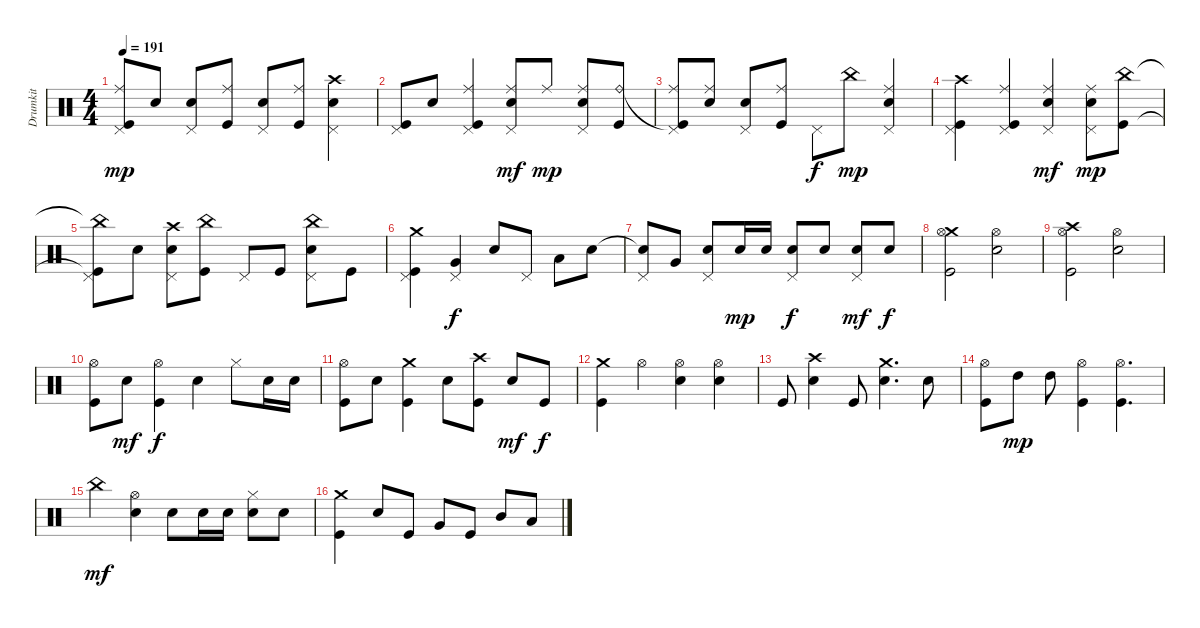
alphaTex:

\track ("Drumkit" "Drumkit") {instrument percussion}
\staff {score}
\articulation defaults
\ts (4 4)
\tempo 191
\clef neutral
\ks c
("Pedal Hi-Hat (hit)" "Kick (hit)"{t} "Ride (middle)").8{dy mp} "Snare (hit) 2".8 ("Pedal Hi-Hat (hit)" "Snare (hit) 2").8 ("Kick (hit)" "Ride (middle)").8 ("Pedal Hi-Hat (hit)" "Snare (hit) 2").8 ("Kick (hit)" "Ride (middle)").8 ("Pedal Hi-Hat (hit)" "Snare (hit) 2" "Crash high (hit)").4 |
("Pedal Hi-Hat (hit)" "Kick (hit)").8 "Snare (hit) 2".8 ("Pedal Hi-Hat (hit)" "Kick (hit)" "Ride (middle)").4 ("Pedal Hi-Hat (hit)" "Snare (hit) 2" "Ride (middle)").8{dy mf} "Ride (middle)".8{dy mp} ("Pedal Hi-Hat (hit)" "Snare (hit) 2" "Ride (middle)").8 ("Kick (hit)" "Ride (bell)").8 |
("Pedal Hi-Hat (hit)" "Kick (hit)"{t} "Ride (middle)").8 ("Snare (hit) 2" "Ride (middle)").8 ("Pedal Hi-Hat (hit)" "Snare (hit) 2").8 ("Kick (hit)" "Ride (middle)").8 "Pedal Hi-Hat (hit)".8{dy f} "China (hit)".8{dy mp} ("Pedal Hi-Hat (hit)" "Snare (hit) 2" "Ride (middle)").4 |
("Pedal Hi-Hat (hit)" "Kick (hit)" "Crash high (hit)").4 ("Pedal Hi-Hat (hit)" "Kick (hit)" "Ride (middle)").4 ("Pedal Hi-Hat (hit)" "Snare (hit) 2" "Ride (middle)").4{dy mf} ("Pedal Hi-Hat (hit)" "Snare (hit) 2" "Ride (middle)").8{dy mp} ("Kick (hit)" "China (hit)").8 |
("Kick (hit)"{t} "China (hit)"{t} "Pedal Hi-Hat (hit)").8 "Snare (hit) 2".8 ("Snare (hit) 2" "Crash high (hit)" "Pedal Hi-Hat (hit)").8 ("Kick (hit)" "China (hit)").8 "Pedal Hi-Hat (hit)".8 "Kick (hit)".8 ("Snare (hit) 2" "China (hit)" "Pedal Hi-Hat (hit)").8 "Kick (hit)".8 |
("Kick (hit)" "Crash medium (hit)" "Pedal Hi-Hat (hit)").4 ("Pedal Hi-Hat (hit)" "Very Low Tom (hit)").4{dy f} "Snare (hit) 2".8 "Pedal Hi-Hat (hit)".8 "Low Tom (hit)".8 "Snare (hit) 2".8 |
("Snare (hit) 2"{t} "Pedal Hi-Hat (hit)").8 "Very Low Tom (hit)".8 ("Snare (hit) 2" "Pedal Hi-Hat (hit)").8 "Snare (hit) 2".16{dy mp} "Snare (hit) 2".16 ("Snare (hit) 2" "Pedal Hi-Hat (hit)").8{dy f} "Snare (hit) 2".8 ("Snare (hit) 2" "Pedal Hi-Hat (hit)").8{dy mf} "Snare (hit) 2".8{dy f} |
("Kick (hit)" "Crash medium (hit)" "Hi-Hat (open)").2 ("Snare (hit) 2" "Hi-Hat (open)").2 |
("Kick (hit)" "Crash high (hit)" "Hi-Hat (open)").2 ("Snare (hit) 2" "Hi-Hat (open)").2 |
("Kick (hit)" "Hi-Hat (open)").8 "Snare (hit) 2".8{dy mf} ("Kick (hit)" "Hi-Hat (open)").4{dy f} "Snare (hit) 2".4 "Hi-Hat (closed)".8 "Snare (hit) 2".16 "Snare (hit) 2".16 |
("Kick (hit)" "Hi-Hat (open)").8 "Snare (hit) 2".8 ("Kick (hit)" "Crash medium (hit)").4 "Snare (hit) 2".8 ("Crash high (hit)" "Kick (hit)").8 "Snare (hit) 2".8{dy mf} "Kick (hit)".8{dy f} |
("Kick (hit)" "Crash medium (hit)").4 "Hi-Hat (open)".4 ("Hi-Hat (open)" "Snare (hit) 2").4 ("Hi-Hat (open)" "Snare (hit) 2").4 |
"Kick (hit)".8 ("Snare (hit) 2" "Crash high (hit)").4 "Kick (hit)".8 ("Snare (hit) 2" "Crash medium (hit)").4{d} "Snare (hit) 2".8 |
("Kick (hit)" "Hi-Hat (open)").8 "High Tom (hit)".8{dy mp} "High Tom (hit)".8 ("Hi-Hat (open)" "Kick (hit)").4 ("Kick (hit)" "Hi-Hat (open)").4{d} |
"China (hit)".4{dy mf} ("Snare (hit) 2" "Hi-Hat (open)").4 "Snare (hit) 2".8 "Snare (hit) 2".16 "Snare (hit) 2".16 ("Snare (hit) 2" "Hi-Hat (closed)").8 "Snare (hit) 2".8 |
("Kick (hit)" "Crash medium (hit)").4 "Snare (hit) 2".8 "Kick (hit)".8 "Very Low Tom (hit)".8 "Kick (hit)".8 "Mid Tom (hit)".8 "Low Tom (hit)".8
